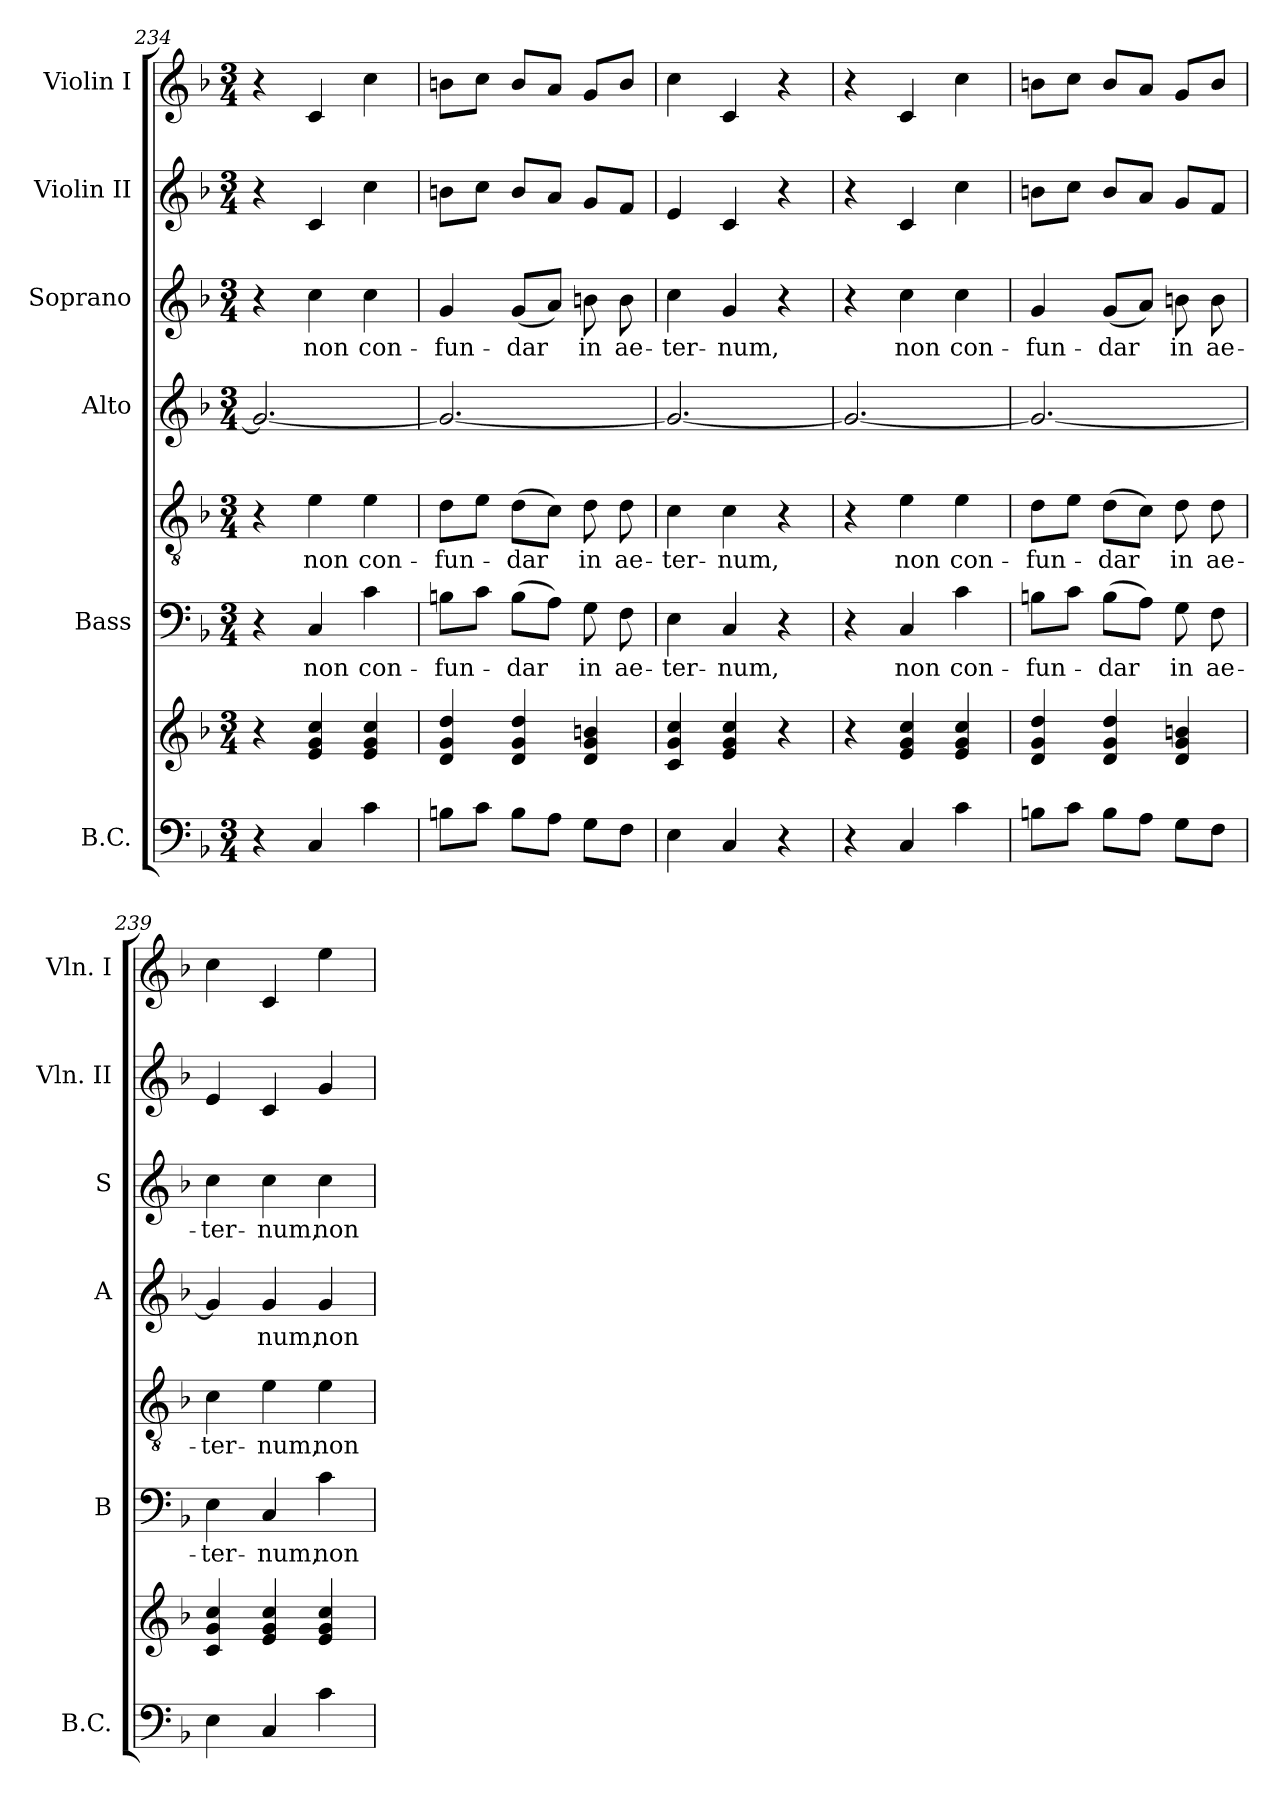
**kern	**kern	**kern	**text	**kern	**text	**kern	**text	**kern	**text	**kern	**kern
*part7	*part7	*part6	*part6	*part5	*part5	*part4	*part4	*part3	*part3	*part2	*part1
*staff8	*staff7	*staff6	*staff6	*staff5	*staff5	*staff4	*staff4	*staff3	*staff3	*staff2	*staff1
*I"B.C.	*	*I"Bass	*	*	*	*I"Alto	*	*I"Soprano	*	*I"Violin II	*I"Violin I
*I'B.C.	*	*I'B	*	*	*	*I'A	*	*I'S	*	*I'Vln. II	*I'Vln. I
*clefF4	*clefG2	*clefF4	*	*clefGv2	*	*clefG2	*	*clefG2	*	*clefG2	*clefG2
*k[b-]	*k[b-]	*k[b-]	*	*k[b-]	*	*k[b-]	*	*k[b-]	*	*k[b-]	*k[b-]
*F:	*F:	*F:	*	*F:	*	*F:	*	*F:	*	*F:	*F:
*M3/4	*M3/4	*M3/4	*	*M3/4	*	*M3/4	*	*M3/4	*	*M3/4	*M3/4
=234	=234	=234	=234	=234	=234	=234	=234	=234	=234	=234	=234
4r	4r	4r	.	4r	.	2.g/_	.	4r	.	4r	4r
!	!	!	!LO:LY:b	!	!LO:LY:b	!	!	!	!LO:LY:b	!	!
4C/	4e/ 4g/ 4cc/	4C/	non	4e\	non	.	.	4cc\	non	4c/	4c/
!	!	!	!LO:LY:b	!	!LO:LY:b	!	!	!	!LO:LY:b	!	!
4c\	4e/ 4g/ 4cc/	4c\	con-	4e\	con-	.	.	4cc\	con-	4cc\	4cc\
=235	=235	=235	=235	=235	=235	=235	=235	=235	=235	=235	=235
!	!	!	!LO:LY:b	!	!LO:LY:b	!	!	!	!LO:LY:b	!	!
8Bn\L	4d/ 4g/ 4dd/	8Bn\L	-fun-	8d\L	-fun-	2.g/_	.	4g/	-fun-	8bn\L	8bn\L
8c\J	.	8c\J	.	8e\J	.	.	.	.	.	8cc\J	8cc\J
!	!	!	!LO:LY:b	!	!LO:LY:b	!	!	!	!LO:LY:b	!	!
8B\L	4d/ 4g/ 4dd/	(>8B\L	-dar	(>8d\L	-dar	.	.	(<8g/L	-dar	8b/L	8b/L
8A\J	.	8A\J)	.	8c\J)	.	.	.	8a/J)	.	8a/J	8a/J
!	!	!	!LO:LY:b	!	!LO:LY:b	!	!	!	!LO:LY:b	!	!
8G\L	4d/ 4g/ 4bn/	8G\	in	8d\	in	.	.	8bn\	in	8g/L	8g/L
!	!	!	!LO:LY:b	!	!LO:LY:b	!	!	!	!LO:LY:b	!	!
8F\J	.	8F\	ae-	8d\	ae-	.	.	8b\	ae-	8f/J	8b/J
!!LO:LB:g=z
=236	=236	=236	=236	=236	=236	=236	=236	=236	=236	=236	=236
!	!	!	!LO:LY:b	!	!LO:LY:b	!	!	!	!LO:LY:b	!	!
4E\	4c/ 4g/ 4cc/	4E\	-ter-	4c\	-ter-	2.g/_	.	4cc\	-ter-	4e/	4cc\
!	!	!	!LO:LY:b	!	!LO:LY:b	!	!	!	!LO:LY:b	!	!
4C/	4e/ 4g/ 4cc/	4C/	-num,	4c\	-num,	.	.	4g/	-num,	4c/	4c/
4r	4r	4r	.	4r	.	.	.	4r	.	4r	4r
=237	=237	=237	=237	=237	=237	=237	=237	=237	=237	=237	=237
4r	4r	4r	.	4r	.	2.g/_	.	4r	.	4r	4r
!	!	!	!LO:LY:b	!	!LO:LY:b	!	!	!	!LO:LY:b	!	!
4C/	4e/ 4g/ 4cc/	4C/	non	4e\	non	.	.	4cc\	non	4c/	4c/
!	!	!	!LO:LY:b	!	!LO:LY:b	!	!	!	!LO:LY:b	!	!
4c\	4e/ 4g/ 4cc/	4c\	con-	4e\	con-	.	.	4cc\	con-	4cc\	4cc\
=238	=238	=238	=238	=238	=238	=238	=238	=238	=238	=238	=238
!	!	!	!LO:LY:b	!	!LO:LY:b	!	!	!	!LO:LY:b	!	!
8Bn\L	4d/ 4g/ 4dd/	8Bn\L	-fun-	8d\L	-fun-	2.g/_	.	4g/	-fun-	8bn\L	8bn\L
8c\J	.	8c\J	.	8e\J	.	.	.	.	.	8cc\J	8cc\J
!	!	!	!LO:LY:b	!	!LO:LY:b	!	!	!	!LO:LY:b	!	!
8B\L	4d/ 4g/ 4dd/	(>8B\L	-dar	(>8d\L	-dar	.	.	(<8g/L	-dar	8b/L	8b/L
8A\J	.	8A\J)	.	8c\J)	.	.	.	8a/J)	.	8a/J	8a/J
!	!	!	!LO:LY:b	!	!LO:LY:b	!	!	!	!LO:LY:b	!	!
8G\L	4d/ 4g/ 4bn/	8G\	in	8d\	in	.	.	8bn\	in	8g/L	8g/L
!	!	!	!LO:LY:b	!	!LO:LY:b	!	!	!	!LO:LY:b	!	!
8F\J	.	8F\	ae-	8d\	ae-	.	.	8b\	ae-	8f/J	8b/J
=239	=239	=239	=239	=239	=239	=239	=239	=239	=239	=239	=239
!	!	!	!LO:LY:b	!	!LO:LY:b	!	!	!	!LO:LY:b	!	!
4E\	4c/ 4g/ 4cc/	4E\	-ter-	4c\	-ter-	4g/]	.	4cc\	-ter-	4e/	4cc\
!	!	!	!LO:LY:b	!	!LO:LY:b	!	!LO:LY:b	!	!LO:LY:b	!	!
4C/	4e/ 4g/ 4cc/	4C/	-num,	4e\	-num,	4g/	-num,	4cc\	-num,	4c/	4c/
!	!	!	!LO:LY:b	!	!LO:LY:b	!	!LO:LY:b	!	!LO:LY:b	!	!
4c\	4e/ 4g/ 4cc/	4c\	non	4e\	non	4g/	non	4cc\	non	4g/	4ee\
=	=	=	=	=	=	=	=	=	=	=	=
*-	*-	*-	*-	*-	*-	*-	*-	*-	*-	*-	*-
